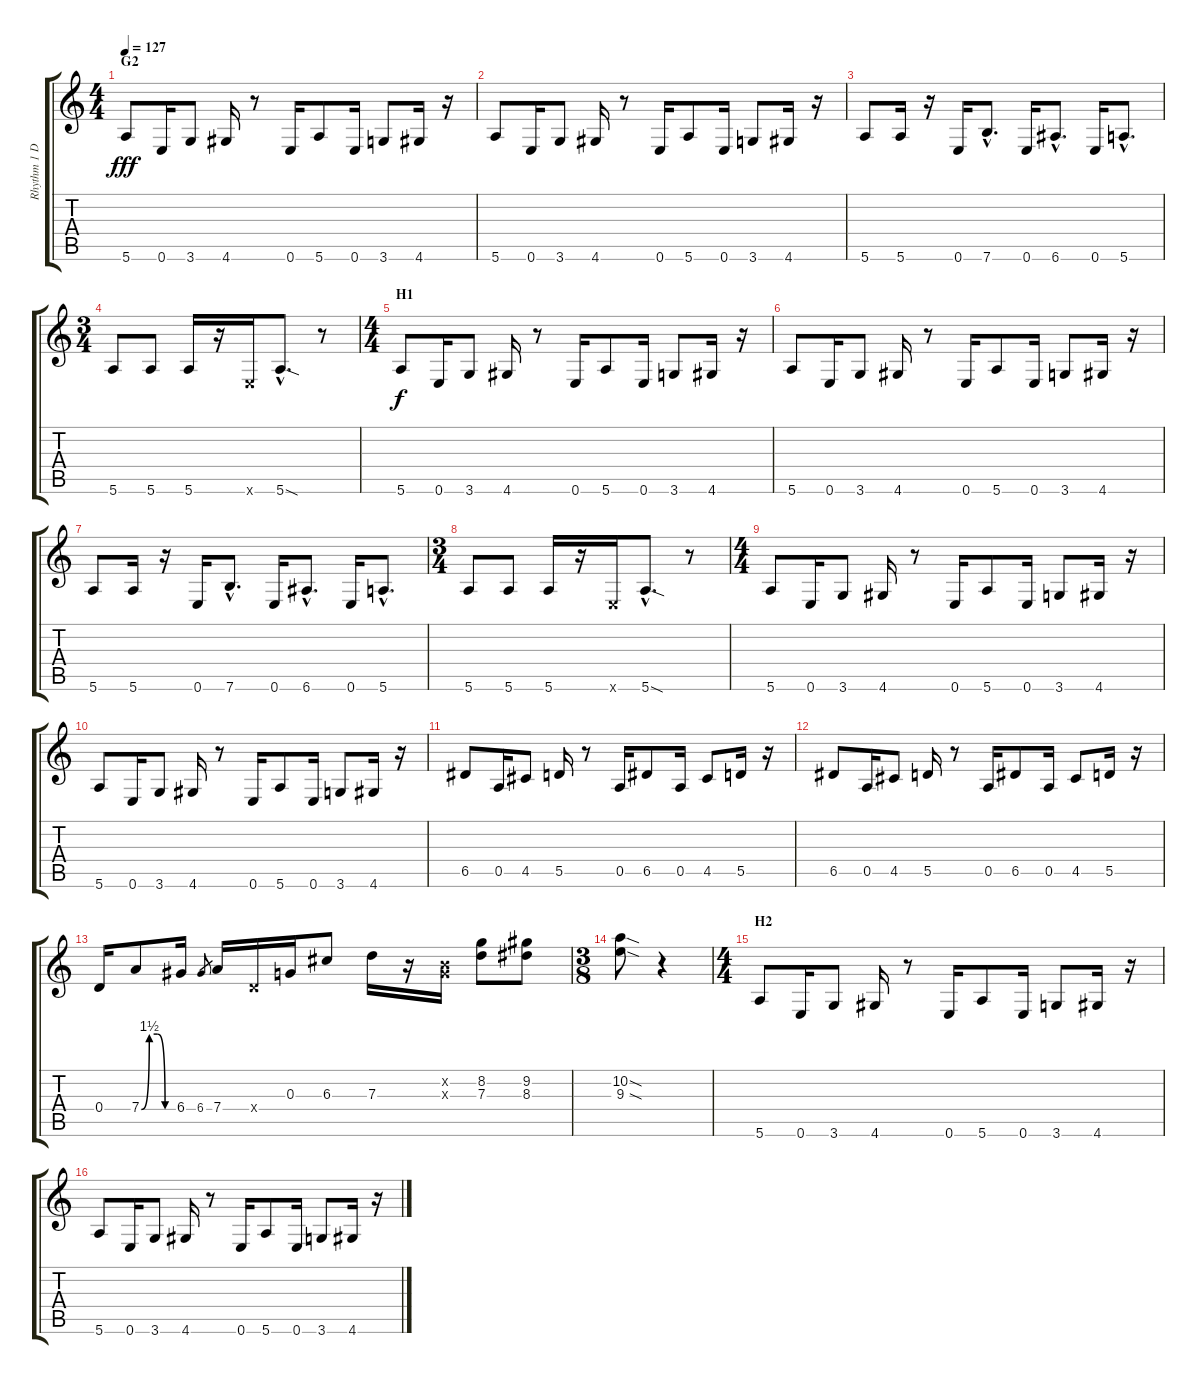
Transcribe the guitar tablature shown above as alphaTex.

\track ("Rhythm 1 Double Track" "Rhythm 1 D") {instrument overdrivenguitar}
\staff {score tabs}
\tuning (E4 B3 G3 D3 A2 E2) {hide}
\ts (4 4)
\section ("" "G2")
\tempo 127
\clef g2
\ks c
5.6.8{dy fff volume 16} 0.6.16 3.6.8 4.6.16 r.8 0.6.16 5.6.8 0.6.16 3.6.8 4.6.16 r.16 |
5.6.8 0.6.16 3.6.8 4.6.16 r.8 0.6.16 5.6.8 0.6.16 3.6.8 4.6.16 r.16 |
5.6.8 5.6.16 r.16 0.6.16 7.6{hac}.8{d} 0.6.16 6.6{hac}.8{d} 0.6.16 5.6{hac}.8{d} |
\ts (3 4)
5.6.8 5.6.8 5.6.16 r.16 0.6{x}.16 5.6{sod hac}.8{d} r.8 |
\ts (4 4)
\section ("" "H1")
5.6.8{dy f volume 15} 0.6.16 3.6.8 4.6.16 r.8 0.6.16 5.6.8 0.6.16 3.6.8 4.6.16 r.16 |
5.6.8 0.6.16 3.6.8 4.6.16 r.8 0.6.16 5.6.8 0.6.16 3.6.8 4.6.16 r.16 |
5.6.8 5.6.16 r.16 0.6.16 7.6{hac}.8{d} 0.6.16 6.6{hac}.8{d} 0.6.16 5.6{hac}.8{d} |
\ts (3 4)
5.6.8 5.6.8 5.6.16 r.16 0.6{x}.16 5.6{sod hac}.8{d} r.8 |
\ts (4 4)
5.6.8 0.6.16 3.6.8 4.6.16 r.8 0.6.16 5.6.8 0.6.16 3.6.8 4.6.16 r.16 |
5.6.8 0.6.16 3.6.8 4.6.16 r.8 0.6.16 5.6.8 0.6.16 3.6.8 4.6.16 r.16 |
6.5.8 0.5.16 4.5.8 5.5.16 r.8 0.5.16 6.5.8 0.5.16 4.5.8 5.5.16 r.16 |
6.5.8 0.5.16 4.5.8 5.5.16 r.8 0.5.16 6.5.8 0.5.16 4.5.8 5.5.16 r.16 |
0.4.16 7.4{be (custom 0 0 15 6 30 6 45 0 60 0)}.8 6.4.16 6.4.8{gr} 7.4.16 0.4{x}.16 0.3.16 6.3.8 7.3.16 r.16 (0.2{x} 0.3{x}).16 (8.2 7.3).8 (9.2 8.3).8 |
\ts (3 8)
(10.2{sod} 9.3{sod}).8 r.4 |
\ts (4 4)
\section ("" "H2")
5.6.8{volume 14} 0.6.16 3.6.8 4.6.16 r.8 0.6.16 5.6.8 0.6.16 3.6.8 4.6.16 r.16 |
5.6.8 0.6.16 3.6.8 4.6.16 r.8 0.6.16 5.6.8 0.6.16 3.6.8 4.6.16 r.16
